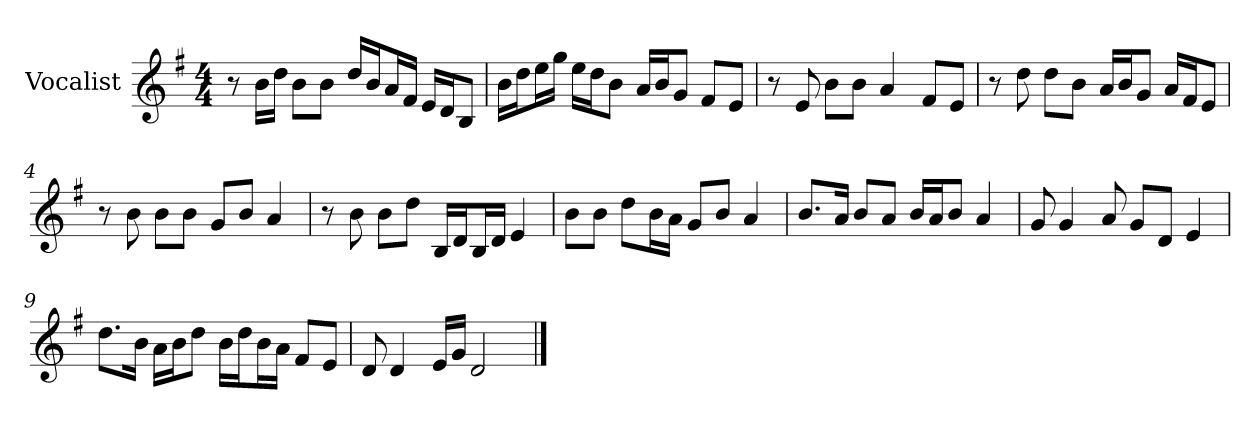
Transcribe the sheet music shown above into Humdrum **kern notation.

**kern
*part1
*staff1
*I"Vocalist
*k[f#]
*G:
*M4/4
=
8r
16bLL
16ddJJ
8bL
8bJ
16ddLL
16bJ
16aL
16f#JJ
16eLL
16dJ
8BJ
=1
16bLL
16ddJ
16eeL
16ggJJ
16eeLL
16ddJ
8bJ
16aLL
16bJ
8gJ
8f#L
8eJ
=2
8r
8e
8bL
8bJ
4a
8f#L
8eJ
=3
8r
8dd
8ddL
8bJ
16aLL
16bJ
8gJ
16aLL
16f#J
8eJ
=4
8r
8b
8bL
8bJ
8gL
8bJ
4a
=5
8r
8b
8bL
8ddJ
16BLL
16dJ
16BL
16dJJ
4e
=6
8bL
8bJ
8ddL
16bL
16aJJ
8gL
8bJ
4a
=7
8.bL
16aJk
8bL
8aJ
16bLL
16aJ
8bJ
4a
=8
8g
4g
8a
8gL
8dJ
4e
=9
8.ddL
16bJk
16aLL
16bJ
8ddJ
16bLL
16ddJ
16bL
16aJJ
8f#L
8eJ
=10
8d
4d
16eLL
16gJJ
2d
==
*-
